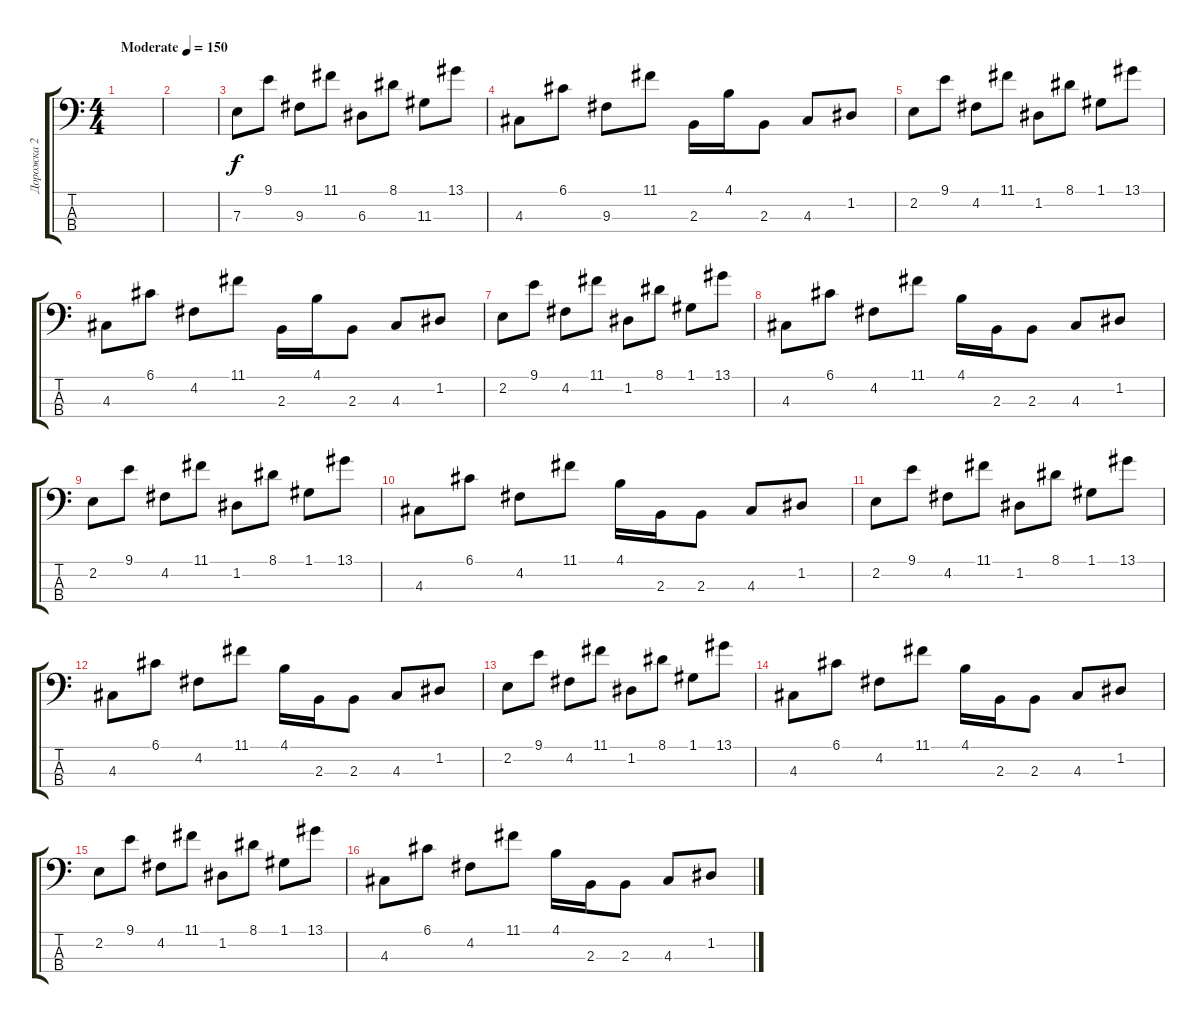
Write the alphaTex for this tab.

\track ("Дорожка 2" "Дорожка 2") {instrument electricbassfinger}
\staff {score tabs}
\tuning (G2 D2 A1 E1) {hide}
\ts (4 4)
\tempo (150 "Moderate")
\clef f4
\ks c
|
|
7.3.8 9.1.8 9.3.8 11.1.8 6.3.8 8.1.8 11.3.8 13.1.8 |
4.3.8 6.1.8 9.3.8 11.1.8 2.3.16 4.1.16 2.3.8 4.3.8 1.2.8 |
2.2.8 9.1.8 4.2.8 11.1.8 1.2.8 8.1.8 1.1.8 13.1.8 |
4.3.8 6.1.8 4.2.8 11.1.8 2.3.16 4.1.16 2.3.8 4.3.8 1.2.8 |
2.2.8 9.1.8 4.2.8 11.1.8 1.2.8 8.1.8 1.1.8 13.1.8 |
4.3.8 6.1.8 4.2.8 11.1.8 4.1.16 2.3.16 2.3.8 4.3.8 1.2.8 |
2.2.8 9.1.8 4.2.8 11.1.8 1.2.8 8.1.8 1.1.8 13.1.8 |
4.3.8 6.1.8 4.2.8 11.1.8 4.1.16 2.3.16 2.3.8 4.3.8 1.2.8 |
2.2.8 9.1.8 4.2.8 11.1.8 1.2.8 8.1.8 1.1.8 13.1.8 |
4.3.8 6.1.8 4.2.8 11.1.8 4.1.16 2.3.16 2.3.8 4.3.8 1.2.8 |
2.2.8 9.1.8 4.2.8 11.1.8 1.2.8 8.1.8 1.1.8 13.1.8 |
4.3.8 6.1.8 4.2.8 11.1.8 4.1.16 2.3.16 2.3.8 4.3.8 1.2.8 |
2.2.8 9.1.8 4.2.8 11.1.8 1.2.8 8.1.8 1.1.8 13.1.8 |
4.3.8 6.1.8 4.2.8 11.1.8 4.1.16 2.3.16 2.3.8 4.3.8 1.2.8
